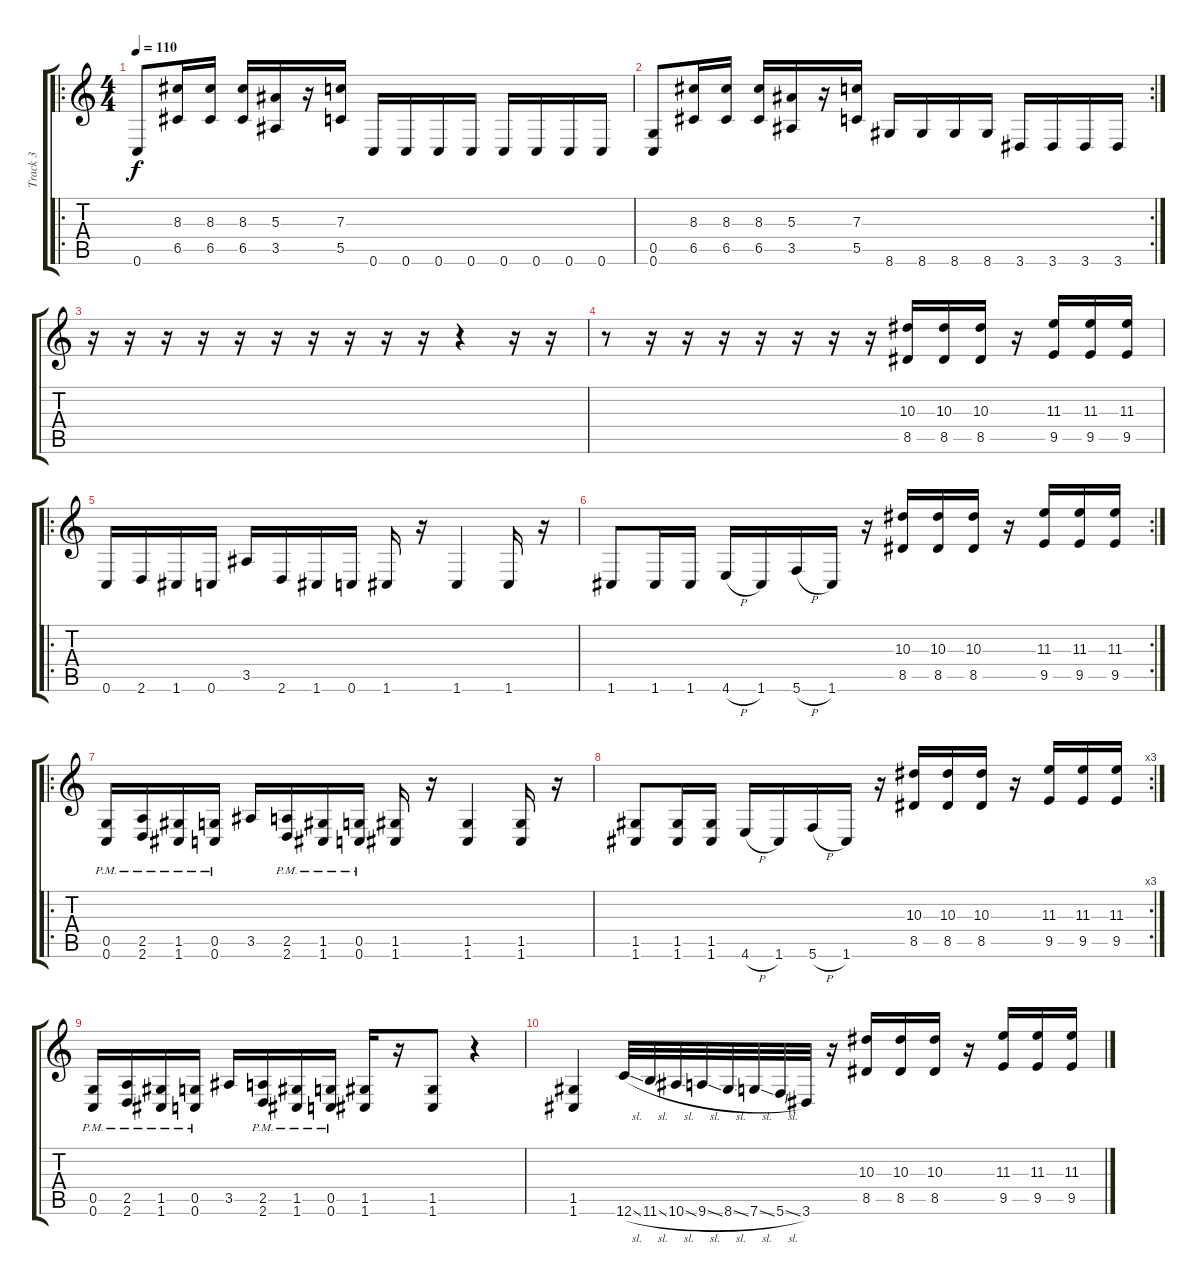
\track ("Track 3" "Track 3") {instrument distortionguitar}
\staff {score tabs}
\tuning (D4 A3 F3 C3 G2 C2) {hide}
\ro
\ts (4 4)
\tempo 110
\clef g2
\ks c
0.6.8{dy f} (8.3 6.5).16 (8.3 6.5).16 (8.3 6.5).16 (5.3 3.5).16 r.16 (7.3 5.5).16 0.6.16 0.6.16 0.6.16 0.6.16 0.6.16 0.6.16 0.6.16 0.6.16 |
\rc 2
(0.5 0.6).8 (8.3 6.5).16 (8.3 6.5).16 (8.3 6.5).16 (5.3 3.5).16 r.16 (7.3 5.5).16 8.6.16 8.6.16 8.6.16 8.6.16 3.6.16 3.6.16 3.6.16 3.6.16 |
r.16 r.16 r.16 r.16 r.16 r.16 r.16 r.16 r.16 r.16 r.4 r.16 r.16 |
r.8 r.16 r.16 r.16 r.16 r.16 r.16 r.16 (10.3 8.5).16 (10.3 8.5).16 (10.3 8.5).16 r.16 (11.3 9.5).16 (11.3 9.5).16 (11.3 9.5).16 |
\ro
0.6.16 2.6.16 1.6.16 0.6.16 3.5.16 2.6.16 1.6.16 0.6.16 1.6.16 r.16 1.6.4 1.6.16 r.16 |
\rc 2
1.6.8 1.6.16 1.6.16 4.6{h}.16 1.6.16 5.6{h}.16 1.6.16 r.16 (10.3 8.5).16 (10.3 8.5).16 (10.3 8.5).16 r.16 (11.3 9.5).16 (11.3 9.5).16 (11.3 9.5).16 |
\ro
(0.5{pm} 0.6{pm}).16 (2.5{pm} 2.6{pm}).16 (1.5{pm} 1.6{pm}).16 (0.5{pm} 0.6{pm}).16 3.5.16 (2.5{pm} 2.6{pm}).16 (1.5{pm} 1.6{pm}).16 (0.5{pm} 0.6{pm}).16 (1.5 1.6).16 r.16 (1.5 1.6).4 (1.5 1.6).16 r.16 |
\rc 3
(1.5 1.6).8 (1.5 1.6).16 (1.5 1.6).16 4.6{h}.16 1.6.16 5.6{h}.16 1.6.16 r.16 (10.3 8.5).16 (10.3 8.5).16 (10.3 8.5).16 r.16 (11.3 9.5).16 (11.3 9.5).16 (11.3 9.5).16 |
(0.5{pm} 0.6{pm}).16 (2.5{pm} 2.6{pm}).16 (1.5{pm} 1.6{pm}).16 (0.5{pm} 0.6{pm}).16 3.5.16 (2.5{pm} 2.6{pm}).16 (1.5{pm} 1.6{pm}).16 (0.5{pm} 0.6{pm}).16 (1.5 1.6).16 r.16 (1.5 1.6).8 r.4 |
(1.5 1.6).4 12.6{sl}.32 11.6{sl}.32 10.6{sl}.32 9.6{sl}.32 8.6{sl}.32 7.6{sl}.32 5.6{sl}.32 3.6.32 r.16 (10.3 8.5).16 (10.3 8.5).16 (10.3 8.5).16 r.16 (11.3 9.5).16 (11.3 9.5).16 (11.3 9.5).16
